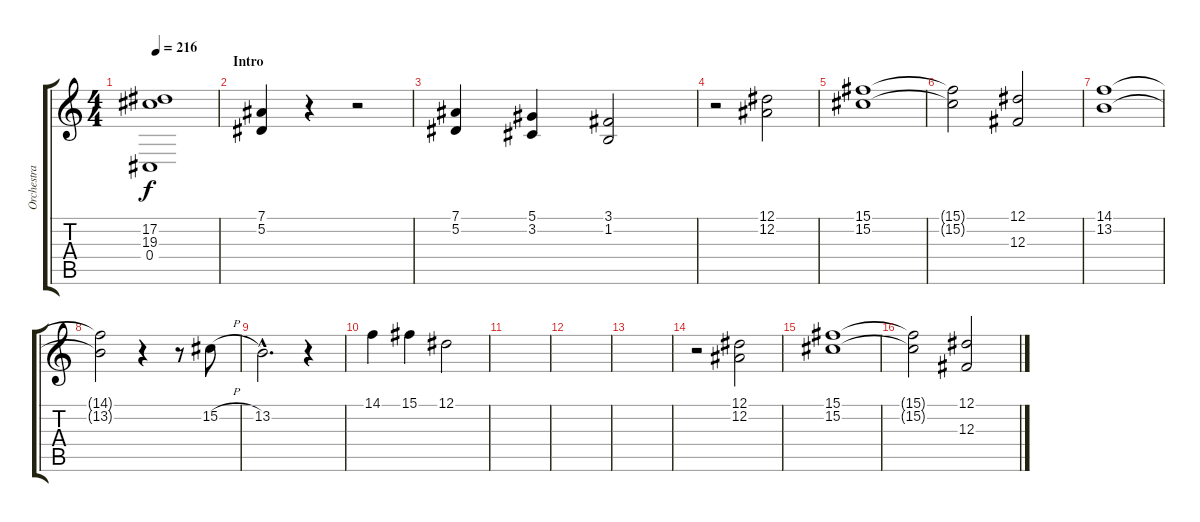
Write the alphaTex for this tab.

\track ("Orchestra (Strings)" "Orchestra ") {instrument stringensemble1}
\staff {score tabs}
\tuning (Eb4 Bb3 Gb3 Db3 Ab2 Eb2) {hide}
\ts (4 4)
\tempo 216
\clef g2
\ks c
(17.2 19.3 0.4).1{dy f volume 7 instrument stringensemble1} |
\section ("" "Intro")
(7.1 5.2).4{volume 16} r.4 r.2 |
(7.1 5.2).4 (5.1 3.2).4 (3.1 1.2).2 |
r.2 (12.1 12.2).2 |
(15.1 15.2).1 |
(15.1{t} 15.2{t}).2 (12.1 12.3).2 |
(14.1 13.2).1 |
(14.1{t} 13.2{t}).2 r.4 r.8 15.2{h}.8 |
13.2{hac}.2{d} r.4 |
14.1.4 15.1.4 12.1.2 |
|
|
|
r.2 (12.1 12.2).2 |
(15.1 15.2).1 |
(15.1{t} 15.2{t}).2 (12.1 12.3).2
